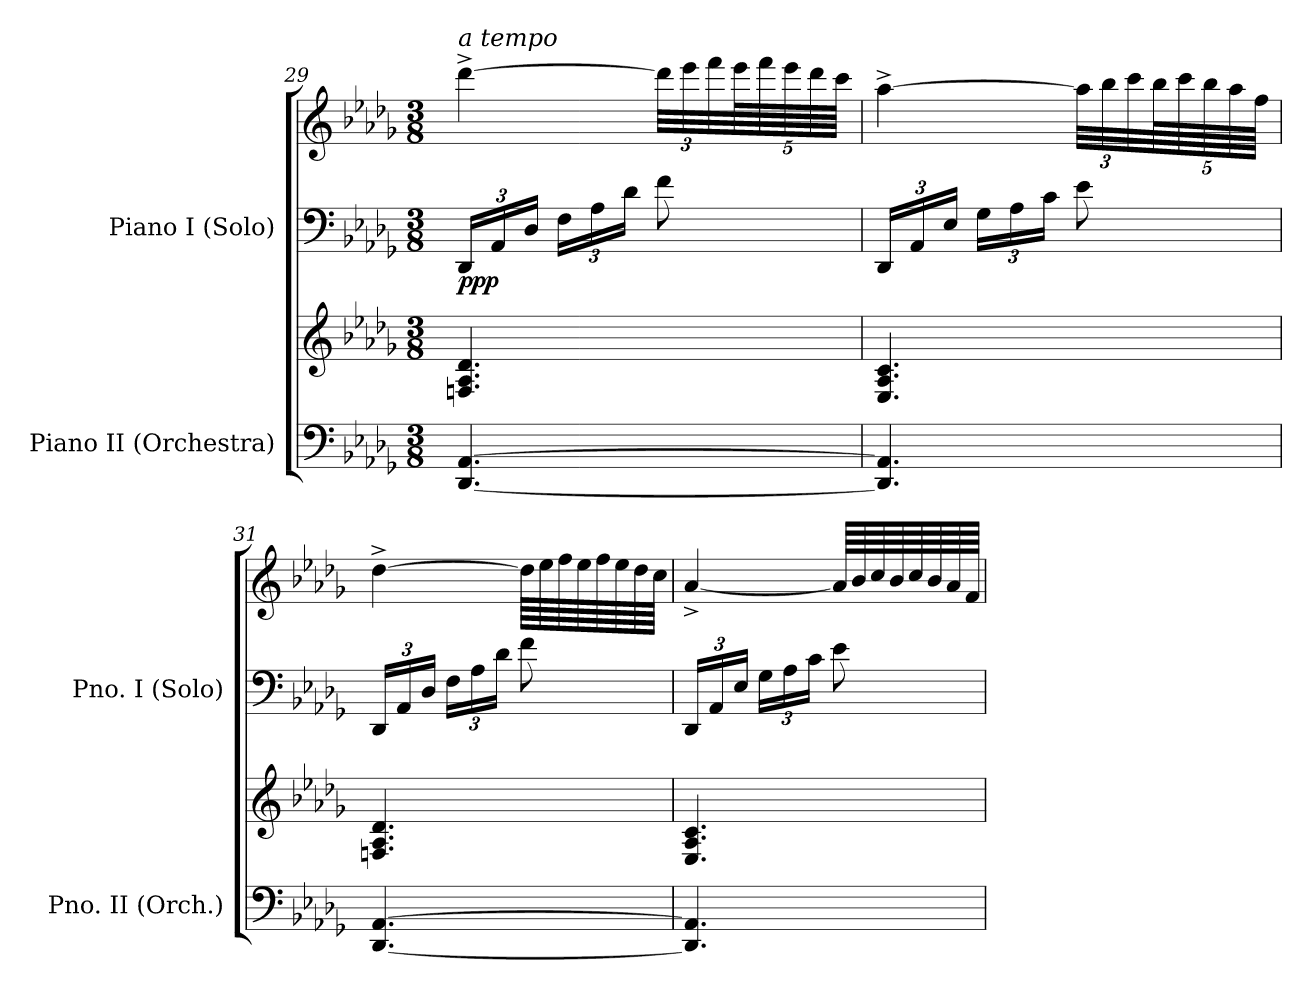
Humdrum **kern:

**kern	**kern	**kern	**kern	**dynam
*part2	*part2	*part1	*part1	*part1
*staff4	*staff3	*staff2	*staff1	*staff1/2
*I"Piano II (Orchestra)	*	*I"Piano I (Solo)	*	*
*I'Pno. II (Orch.)	*	*I'Pno. I (Solo)	*	*
*clefF4	*clefG2	*clefF4	*clefG2	*
*k[b-e-a-d-g-]	*k[b-e-a-d-g-]	*k[b-e-a-d-g-]	*k[b-e-a-d-g-]	*
*M3/8	*M3/8	*M3/8	*M3/8	*
*	*	*Xbrackettup	*	*
=29	=29	=29	=29	=29
!	!	!	!LO:TX:a:i:t=a tempo	!
!	!	!	!	!LO:DY:b=2
!	!	!	!	!LO:DY:n=1:b
[4.DD-/ [4.AA-/	4.Fn/ 4.A-/ 4.d-/	24DD-/LL	[4ddd-^\	pp p
.	.	24AA-/	.	.
.	.	24D-/JJ	.	.
.	.	24F\LL	.	.
.	.	24A-\	.	.
.	.	24d-\JJ	.	.
*	*	*	*Xbrackettup	*
.	.	8f\	48ddd-\LLL]	.
.	.	.	48eee-\	.
.	.	.	48fff\	.
.	.	.	80eee-\L	.
.	.	.	80fff\	.
.	.	.	80eee-\	.
.	.	.	80ddd-\	.
.	.	.	80ccc\JJJJ	.
=30	=30	=30	=30	=30
4.DD-/] 4.AA-/]	4.E-/ 4.A-/ 4.c/	24DD-/LL	[4aa-^\	.
.	.	24AA-/	.	.
.	.	24E-/JJ	.	.
.	.	24G-\LL	.	.
.	.	24A-\	.	.
.	.	24c\JJ	.	.
.	.	8e-\	48aa-\LLL]	.
.	.	.	48bb-\	.
.	.	.	48ccc\	.
.	.	.	80bb-\L	.
.	.	.	80ccc\	.
.	.	.	80bb-\	.
.	.	.	80aa-\	.
.	.	.	80ff\JJJJ	.
!!LO:PB:g=z
=31	=31	=31	=31	=31
[4.DD-/ [4.AA-/	4.Fn/ 4.A-/ 4.d-/	24DD-/LL	[4dd-^\	.
.	.	24AA-/	.	.
.	.	24D-/JJ	.	.
.	.	24F\LL	.	.
.	.	24A-\	.	.
.	.	24d-\JJ	.	.
.	.	8f\	64dd-\LLLL]	.
.	.	.	64ee-\	.
.	.	.	64ff\	.
.	.	.	64ee-\	.
.	.	.	64ff\	.
.	.	.	64ee-\	.
.	.	.	64dd-\	.
.	.	.	64cc\JJJJ	.
=32	=32	=32	=32	=32
4.DD-/] 4.AA-/]	4.E-/ 4.A-/ 4.c/	24DD-/LL	[4a-^/	.
.	.	24AA-/	.	.
.	.	24E-/JJ	.	.
.	.	24G-\LL	.	.
.	.	24A-\	.	.
.	.	24c\JJ	.	.
.	.	8e-\	64a-/LLLL]	.
.	.	.	64b-/	.
.	.	.	64cc/	.
.	.	.	64b-/	.
.	.	.	64cc/	.
.	.	.	64b-/	.
.	.	.	64a-/	.
.	.	.	64f/JJJJ	.
=	=	=	=	=
*-	*-	*-	*-	*-
